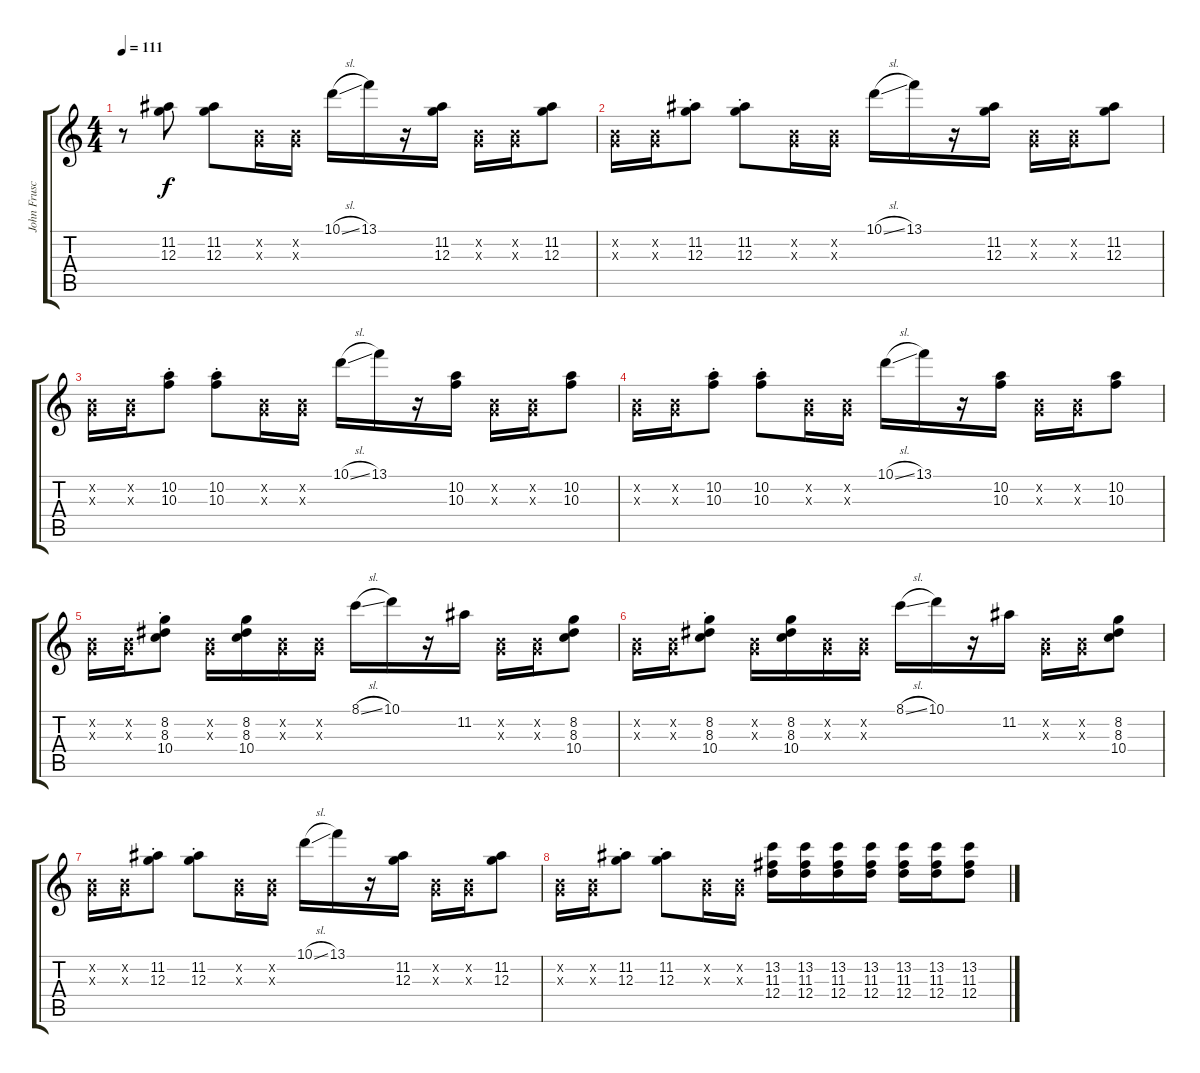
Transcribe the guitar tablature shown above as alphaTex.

\track ("John Frusciante | Gtr. 1" "John Frusc") {instrument electricguitarclean}
\staff {score tabs}
\tuning (E4 B3 G3 D3 A2 E2) {hide}
\ts (4 4)
\tempo 111
\clef g2
\ks c
r.8{dy f} (11.2 12.3).8 (11.2 12.3).8 (0.2{x} 0.3{x}).16 (0.2{x} 0.3{x}).16 10.1{sl}.16 13.1.16 r.16 (11.2 12.3).16 (0.2{x} 0.3{x}).16 (0.2{x} 0.3{x}).16 (11.2 12.3).8 |
(0.2{x} 0.3{x}).16 (0.2{x} 0.3{x}).16 (11.2{st} 12.3{st}).8 (11.2{st} 12.3{st}).8 (0.2{x} 0.3{x}).16 (0.2{x} 0.3{x}).16 10.1{sl}.16 13.1.16 r.16 (11.2 12.3).16 (0.2{x} 0.3{x}).16 (0.2{x} 0.3{x}).16 (11.2 12.3).8 |
(0.2{x} 0.3{x}).16 (0.2{x} 0.3{x}).16 (10.2{st} 10.3{st}).8 (10.2{st} 10.3{st}).8 (0.2{x} 0.3{x}).16 (0.2{x} 0.3{x}).16 10.1{sl}.16 13.1.16 r.16 (10.2 10.3).16 (0.2{x} 0.3{x}).16 (0.2{x} 0.3{x}).16 (10.2 10.3).8 |
(0.2{x} 0.3{x}).16 (0.2{x} 0.3{x}).16 (10.2{st} 10.3{st}).8 (10.2{st} 10.3{st}).8 (0.2{x} 0.3{x}).16 (0.2{x} 0.3{x}).16 10.1{sl}.16 13.1.16 r.16 (10.2 10.3).16 (0.2{x} 0.3{x}).16 (0.2{x} 0.3{x}).16 (10.2 10.3).8 |
(0.2{x} 0.3{x}).16 (0.2{x} 0.3{x}).16 (8.2{st} 8.3{st} 10.4{st}).8 (0.2{x} 0.3{x}).16 (8.2 8.3 10.4).16 (0.2{x} 0.3{x}).16 (0.2{x} 0.3{x}).16 8.1{sl}.16 10.1.16 r.16 11.2.16 (0.2{x} 0.3{x}).16 (0.2{x} 0.3{x}).16 (8.2 8.3 10.4).8 |
(0.2{x} 0.3{x}).16 (0.2{x} 0.3{x}).16 (8.2{st} 8.3{st} 10.4{st}).8 (0.2{x} 0.3{x}).16 (8.2 8.3 10.4).16 (0.2{x} 0.3{x}).16 (0.2{x} 0.3{x}).16 8.1{sl}.16 10.1.16 r.16 11.2.16 (0.2{x} 0.3{x}).16 (0.2{x} 0.3{x}).16 (8.2 8.3 10.4).8 |
(0.2{x} 0.3{x}).16 (0.2{x} 0.3{x}).16 (11.2{st} 12.3{st}).8 (11.2{st} 12.3{st}).8 (0.2{x} 0.3{x}).16 (0.2{x} 0.3{x}).16 10.1{sl}.16 13.1.16 r.16 (11.2 12.3).16 (0.2{x} 0.3{x}).16 (0.2{x} 0.3{x}).16 (11.2 12.3).8 |
(0.2{x} 0.3{x}).16 (0.2{x} 0.3{x}).16 (11.2{st} 12.3{st}).8 (11.2{st} 12.3{st}).8 (0.2{x} 0.3{x}).16 (0.2{x} 0.3{x}).16 (13.2 11.3 12.4).16 (13.2 11.3 12.4).16 (13.2 11.3 12.4).16 (13.2 11.3 12.4).16 (13.2 11.3 12.4).16 (13.2 11.3 12.4).16 (13.2 11.3 12.4).8
